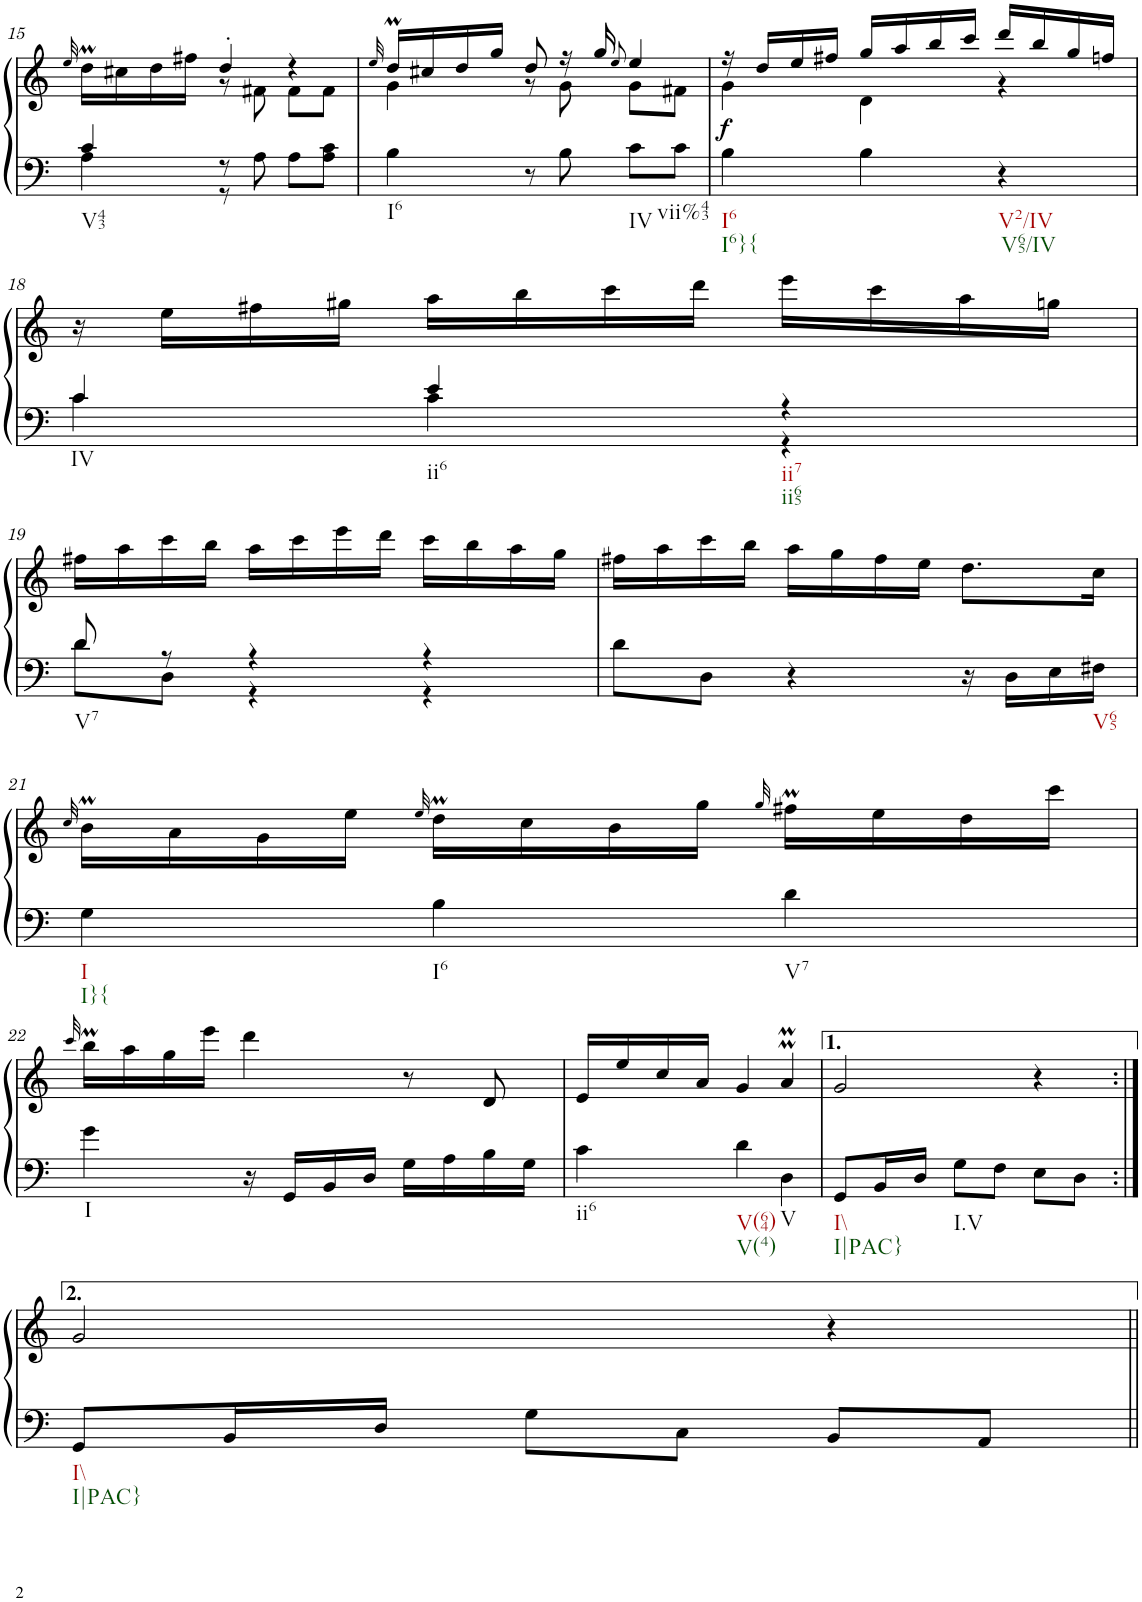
**kern	**kern	**dynam
*part1	*part1	*part1
*staff2	*staff1	*staff1/2
*I"unbenannt1	*	*
!!LO:PB:g=z
*clefF4	*clefG2	*
*k[]	*k[]	*
*M3/4	*M3/4	*
=15	=15	=15
.	32qee/	.
*^	*^	*
!LO:TX:b:t=V43	!	!	!	!
4c/	4A\	16ddM\LL	4ryy	.
.	.	16cc#X\	.	.
.	.	16dd\	.	.
.	.	16ff#X\JJ	.	.
8r	8r	4dd'/	8r	.
8A\	4.ryy	.	8f#X\	.
8A\L	.	4r	8f#\L	.
8A\ 8c\J	.	.	8f#\J	.
*v	*v	*	*	*
=16	=16	=16	=16
.	32qee/	.	.
!LO:TX:b:t=I6	!	!	!
4B\	16ddM/LL	4g\	.
.	16cc#X/	.	.
.	16dd/	.	.
.	16gg/JJ	.	.
8r	8dd/	8r	.
8B\	16r	8g\	.
.	16gg/	.	.
.	8qee/	.	.
!LO:TX:b:t=IV	!	!	!
8c\L	4ee/	8g\L	.
!LO:TX:b:t=vii%43	!	!	!
8c\J	.	8f#X\J	.
=17	=17	=17	=17
!LO:TX:b:t=I6	!	!	!
!LO:TX:b:t=I6}{	!	!	!
!	!	!	!LO:DY:b
4B\	16r	4g\	f
.	16dd/LL	.	.
.	16ee/	.	.
.	16ff#X/JJ	.	.
4B\	16gg/LL	4d\	.
.	16aa/	.	.
.	16bb/	.	.
.	16ccc/JJ	.	.
!LO:TX:b:t=V2/IV	!	!	!
!LO:TX:b:t=V65/IV	!	!	!
4r	16ddd/LL	4r	.
.	16bb/	.	.
.	16gg/	.	.
.	16ffn/JJ	.	.
*	*v	*v	*
!!LO:LB:g=z
=18	=18	=18
*^	*	*
!LO:TX:b:t=IV	!	!	!
4c/	4c\	16r	.
.	.	16ee\LL	.
.	.	16ff#X\	.
.	.	16gg#X\JJ	.
!LO:TX:b:t=ii6	!	!	!
4e/	4c\	16aa\LL	.
.	.	16bb\	.
.	.	16ccc\	.
.	.	16ddd\JJ	.
!LO:TX:b:t=ii7	!	!	!
!LO:TX:b:t=ii65	!	!	!
4r	4r	16eee\LL	.
.	.	16ccc\	.
.	.	16aa\	.
.	.	16ggn\JJ	.
!!LO:LB:g=z
=19	=19	=19	=19
!LO:TX:b:t=V7	!	!	!
8d/	8d\L	16ff#X\LL	.
.	.	16aa\	.
8r	8D\J	16ccc\	.
.	.	16bb\JJ	.
4r	4r	16aa\LL	.
.	.	16ccc\	.
.	.	16eee\	.
.	.	16ddd\JJ	.
4r	4r	16ccc\LL	.
.	.	16bb\	.
.	.	16aa\	.
.	.	16gg\JJ	.
*v	*v	*	*
=20	=20	=20
8d\L	16ff#X\LL	.
.	16aa\	.
8D\J	16ccc\	.
.	16bb\JJ	.
4r	16aa\LL	.
.	16gg\	.
.	16ff#\	.
.	16ee\JJ	.
16r	8.dd\L	.
16D\LL	.	.
16E\	.	.
!LO:TX:b:t=V65	!	!
16F#X\JJ	16cc\Jk	.
!!LO:LB:g=z
=21	=21	=21
.	32qcc/	.
!LO:TX:b:t=I	!	!
!LO:TX:b:t=I}{	!	!
4G\	16bm\LL	.
.	16a\	.
.	16g\	.
.	16ee\JJ	.
.	32qee/	.
!LO:TX:b:t=I6	!	!
4B\	16ddM\LL	.
.	16cc\	.
.	16b\	.
.	16gg\JJ	.
.	32qgg/	.
!LO:TX:b:t=V7	!	!
4d\	16ff#Xm\LL	.
.	16ee\	.
.	16dd\	.
.	16ccc\JJ	.
!!LO:LB:g=z
=22	=22	=22
.	32qccc/	.
!LO:TX:b:t=I	!	!
4g\	16bbm\LL	.
.	16aa\	.
.	16gg\	.
.	16eee\JJ	.
16r	4ddd\	.
16GG/LL	.	.
16BB/	.	.
16D/JJ	.	.
16G\LL	8r	.
16A\	.	.
16B\	8d/	.
16G\JJ	.	.
=23	=23	=23
!LO:TX:b:t=ii6	!	!
4c\	16e/LL	.
.	16ee/	.
.	16cc/	.
.	16a/JJ	.
!LO:TX:b:t=V(64)	!	!
!LO:TX:b:t=V(4)	!	!
4d\	4g/	.
!LO:TX:b:t=V	!	!
4D\	4aMM/	.
=24	=24	=24
!LO:TX:b:t=I\\	!	!
!LO:TX:b:t=I|PAC}	!	!
8GG/L	2g/	.
16BB/L	.	.
16D/JJ	.	.
!LO:TX:b:t=I.V	!	!
8G\L	.	.
8F\J	.	.
8E\L	4r	.
8D\J	.	.
!!LO:LB:g=z
=24X1:|!	=24X1:|!	=24X1:|!
!LO:TX:b:t=I\\	!	!
!LO:TX:b:t=I|PAC}	!	!
8GG/L	2g/	.
16BB/L	.	.
16D/JJ	.	.
8G\L	.	.
8C\J	.	.
8BB/L	4r	.
8AA/J	.	.
=||	=||	=||
*-	*-	*-
